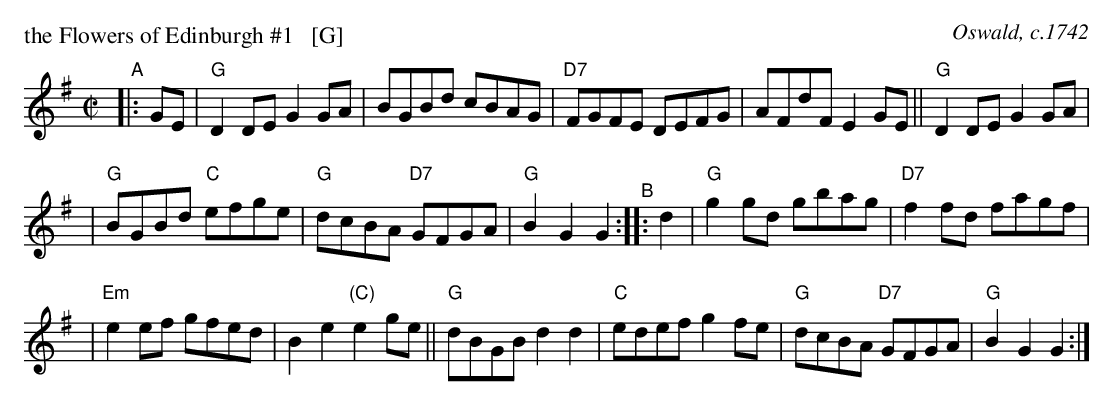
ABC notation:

X:1
P: the Flowers of Edinburgh #1   [G]
O: Oswald, c.1742
M: C|
L: 1/8
K: G
"^A"|: GE | "G"D2DE G2GA | BGBd cBAG | "D7"FGFE DEFG | AFdF E2GE || "G"D2DE G2GA |
| "G"BGBd "C"efge | "G"dcBA "D7"GFGA | "G"B2G2 G2 "^B":: d2 | "G"g2gd gbag | "D7"f2fd fagf |
| "Em"e2ef gfed | B2e2 "(C)"e2ge || "G"dBGB d2d2 | "C"edef g2fe | "G"dcBA "D7"GFGA | "G"B2G2 G2 :|
